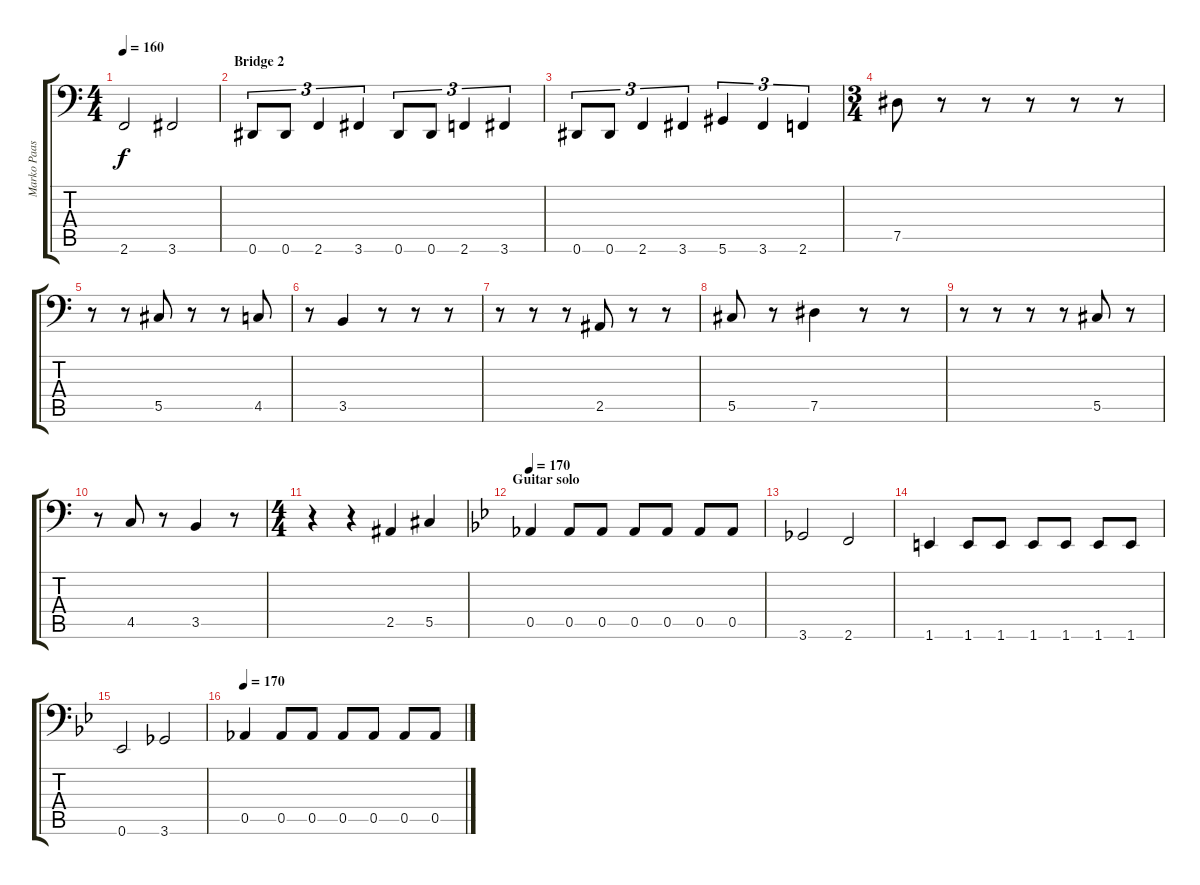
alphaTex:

\track ("Marko Paasikoski" "Marko Paas") {instrument electricbasspick}
\staff {score tabs}
\tuning (Eb3 Bb2 Gb2 Db2 Ab1 Eb1) {hide}
\ts (4 4)
\tempo 160
\clef f4
\ks c
2.6.2{dy f} 3.6.2 |
\section ("" "Bridge 2")
0.6.8{tu (3 2)} 0.6.8{tu (3 2)} 2.6.4{tu (3 2)} 3.6.4{tu (3 2)} 0.6.8{tu (3 2)} 0.6.8{tu (3 2)} 2.6.4{tu (3 2)} 3.6.4{tu (3 2)} |
0.6.8{tu (3 2)} 0.6.8{tu (3 2)} 2.6.4{tu (3 2)} 3.6.4{tu (3 2)} 5.6.4{tu (3 2)} 3.6.4{tu (3 2)} 2.6.4{tu (3 2)} |
\ts (3 4)
7.5.8 r.8 r.8 r.8 r.8 r.8 |
r.8 r.8 5.5.8 r.8 r.8 4.5.8 |
r.8 3.5.4 r.8 r.8 r.8 |
r.8 r.8 r.8 2.5.8 r.8 r.8 |
5.5.8 r.8 7.5.4 r.8 r.8 |
r.8 r.8 r.8 r.8 5.5.8 r.8 |
r.8 4.5.8 r.8 3.5.4 r.8 |
\ts (4 4)
r.4 r.4 2.5.4 5.5.4 |
\section ("" "Guitar solo ")
\tempo 170
\ks gminor
0.5.4 0.5.8 0.5.8 0.5.8 0.5.8 0.5.8 0.5.8 |
3.6.2 2.6.2 |
1.6.4 1.6.8 1.6.8 1.6.8 1.6.8 1.6.8 1.6.8 |
0.6.2 3.6.2 |
\tempo 170
0.5.4 0.5.8 0.5.8 0.5.8 0.5.8 0.5.8 0.5.8
